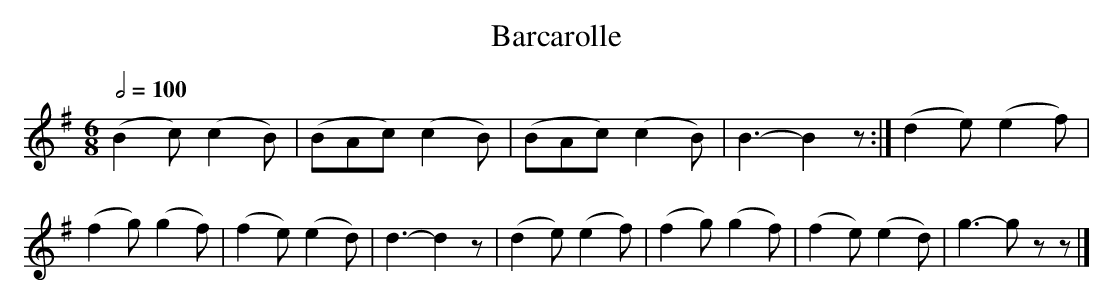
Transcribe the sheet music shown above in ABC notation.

X:1
T:Barcarolle
M: 6/8
L: 1/4
Q: 1/2=100
K: G
 (Bc/2) (cB/2) | (B/2A/2c/2) (cB/2) | (B/2A/2c/2) (cB/2) | B3/2-B z/2 :| (de/2) (ef/2) |
 (fg/2) (gf/2)| (fe/2) (ed/2) | d3/2-d z/2 | (de/2) (ef/2) | (fg/2) (gf/2) |  (fe/2) (ed/2) | g3/2-g/2 z/2 z/2 |]
